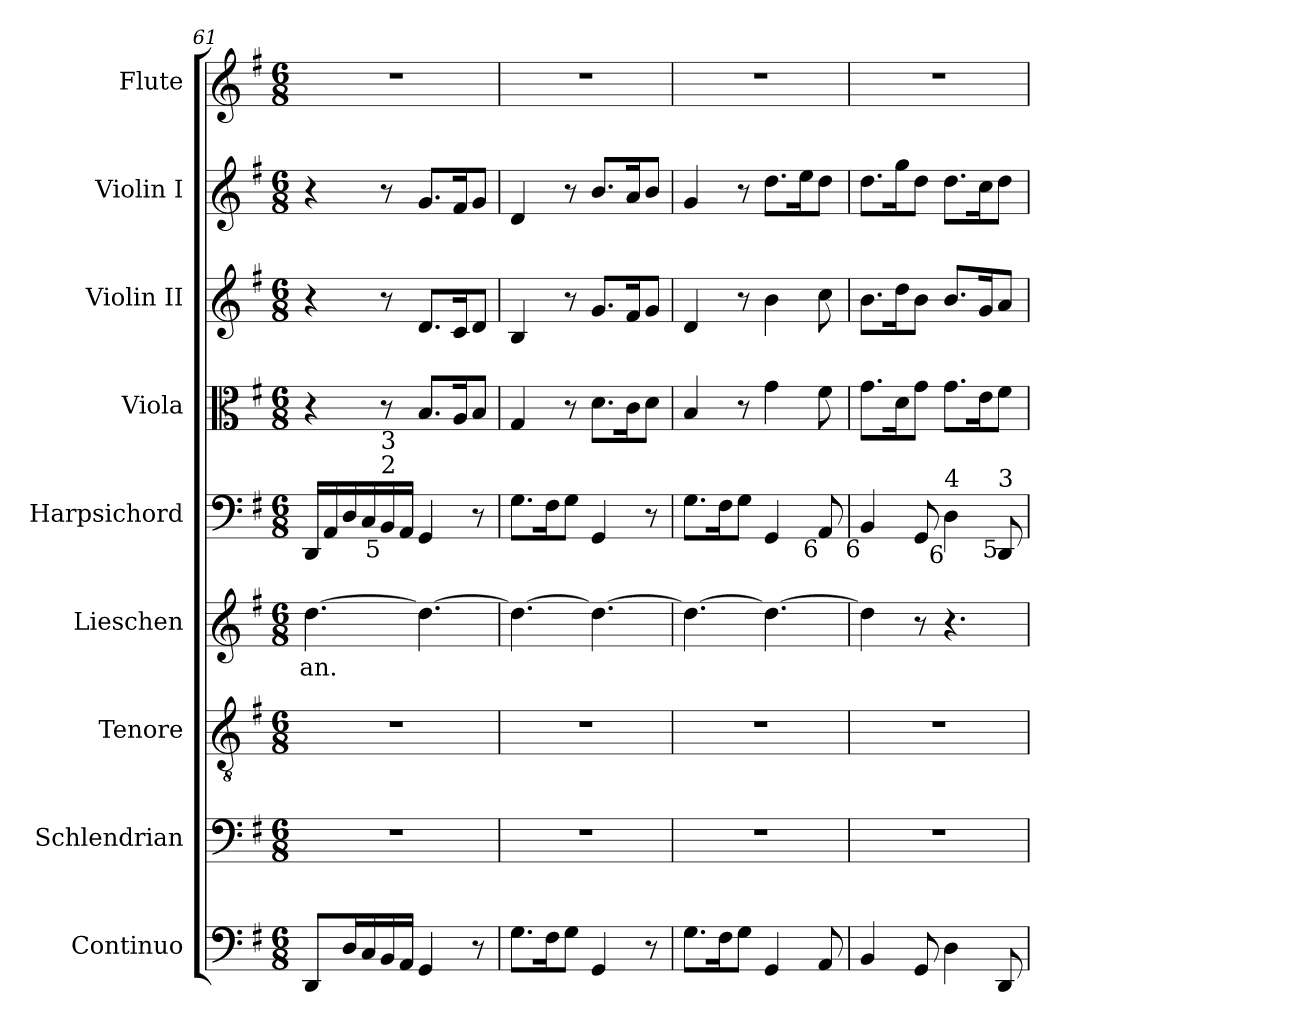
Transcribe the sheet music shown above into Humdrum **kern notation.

**kern	**kern	**kern	**kern	**text	**kern	**kern	**kern	**kern	**kern
*part9	*part8	*part7	*part6	*part6	*part5	*part4	*part3	*part2	*part1
*staff9	*staff8	*staff7	*staff6	*staff6	*staff5	*staff4	*staff3	*staff2	*staff1
*I"Continuo	*I"Schlendrian	*I"Tenore	*I"Lieschen	*	*I"Harpsichord	*I"Viola	*I"Violin II	*I"Violin I	*I"Flute
*I'Continuo	*I'Schlendrian	*I'Tenore	*I'Lieschen	*	*	*I'Viola	*	*	*
*clefF4	*clefF4	*clefGv2	*clefG2	*	*clefF4	*clefC3	*clefG2	*clefG2	*clefG2
*	*	*ITrd7c12	*	*	*	*	*	*	*
*k[f#]	*k[f#]	*k[f#]	*k[f#]	*	*k[f#]	*k[f#]	*k[f#]	*k[f#]	*k[f#]
*G:	*G:	*G:	*G:	*	*G:	*G:	*G:	*G:	*G:
*M6/8	*M6/8	*M6/8	*M6/8	*	*M6/8	*M6/8	*M6/8	*M6/8	*M6/8
=61	=61	=61	=61	=61	=61	=61	=61	=61	=61
!	!LO:N:vis=1	!LO:N:vis=1	!	!	!	!	!	!	!
!	!	!	!	!LO:LY:b:color=#000000	!	!	!	!	!LO:N:vis=1
8DDi/L	2.r	2.r	[4.ddi\	an.	16DDi/LL	4r	4r	4r	2.r
.	.	.	.	.	16AAi/	.	.	.	.
16Di/L	.	.	.	.	16Di/	.	.	.	.
16Ci/	.	.	.	.	16Ci/	.	.	.	.
!	!	!	!	!	!LO:TX:b:rj:t=5	!	!	!	!
!	!	!	!	!	!LO:TX:t=2	!	!	!	!
!	!	!	!	!	!LO:TX:t=3	!	!	!	!
16BBi/	.	.	.	.	16BBi/	8r	8r	8r	.
16AAi/JJ	.	.	.	.	16AAi/JJ	.	.	.	.
4GGi/	.	.	4.ddi\_	.	4GGi/	8.Bi/L	8.di/L	8.gi/L	.
.	.	.	.	.	.	16Ai/k	16ci/k	16f#i/k	.
8r	.	.	.	.	8r	8Bi/J	8di/J	8gi/J	.
=62	=62	=62	=62	=62	=62	=62	=62	=62	=62
!	!LO:N:vis=1	!LO:N:vis=1	!	!	!	!	!	!	!LO:N:vis=1
8.Gi\L	2.r	2.r	4.ddi\_	.	8.Gi\L	4Gi/	4Bi/	4di/	2.r
16F#i\k	.	.	.	.	16F#i\k	.	.	.	.
8Gi\J	.	.	.	.	8Gi\J	8r	8r	8r	.
4GGi/	.	.	4.ddi\_	.	4GGi/	8.di\L	8.gi/L	8.bi/L	.
.	.	.	.	.	.	16ci\k	16f#i/k	16ai/k	.
8r	.	.	.	.	8r	8di\J	8gi/J	8bi/J	.
!!LO:PB:g=z
=63	=63	=63	=63	=63	=63	=63	=63	=63	=63
!	!LO:N:vis=1	!LO:N:vis=1	!	!	!	!	!	!	!LO:N:vis=1
8.Gi\L	2.r	2.r	4.ddi\_	.	8.Gi\L	4Bi/	4di/	4gi/	2.r
16F#i\k	.	.	.	.	16F#i\k	.	.	.	.
8Gi\J	.	.	.	.	8Gi\J	8r	8r	8r	.
4GGi/	.	.	4.ddi\_	.	4GGi/	4gi\	4bi\	8.ddi\L	.
.	.	.	.	.	.	.	.	16eei\k	.
!	!	!	!	!	!LO:TX:b:rj:t=6	!	!	!	!
8AAi/	.	.	.	.	8AAi/	8f#i\	8cci\	8ddi\J	.
=64	=64	=64	=64	=64	=64	=64	=64	=64	=64
!	!	!	!	!	!LO:TX:b:rj:t=6	!	!	!	!
!	!LO:N:vis=1	!LO:N:vis=1	!	!	!	!	!	!	!LO:N:vis=1
4BBi/	2.r	2.r	4ddi\]	.	4BBi/	8.gi\L	8.bi\L	8.ddi\L	2.r
.	.	.	.	.	.	16di\k	16ddi\k	16ggi\k	.
8GGi/	.	.	8r	.	8GGi/	8gi\J	8bi\J	8ddi\J	.
!	!	!	!	!	!LO:TX:b:rj:t=6	!	!	!	!
!	!	!	!	!	!LO:TX:t=4	!	!	!	!
4Di\	.	.	4.r	.	4Di\	8.gi\L	8.bi/L	8.ddi\L	.
.	.	.	.	.	.	16ei\k	16gi/k	16cci\k	.
!	!	!	!	!	!LO:TX:b:rj:t=5	!	!	!	!
!	!	!	!	!	!LO:TX:t=3	!	!	!	!
8DDi/	.	.	.	.	8DDi/	8f#i\J	8ai/J	8ddi\J	.
=	=	=	=	=	=	=	=	=	=
*-	*-	*-	*-	*-	*-	*-	*-	*-	*-
